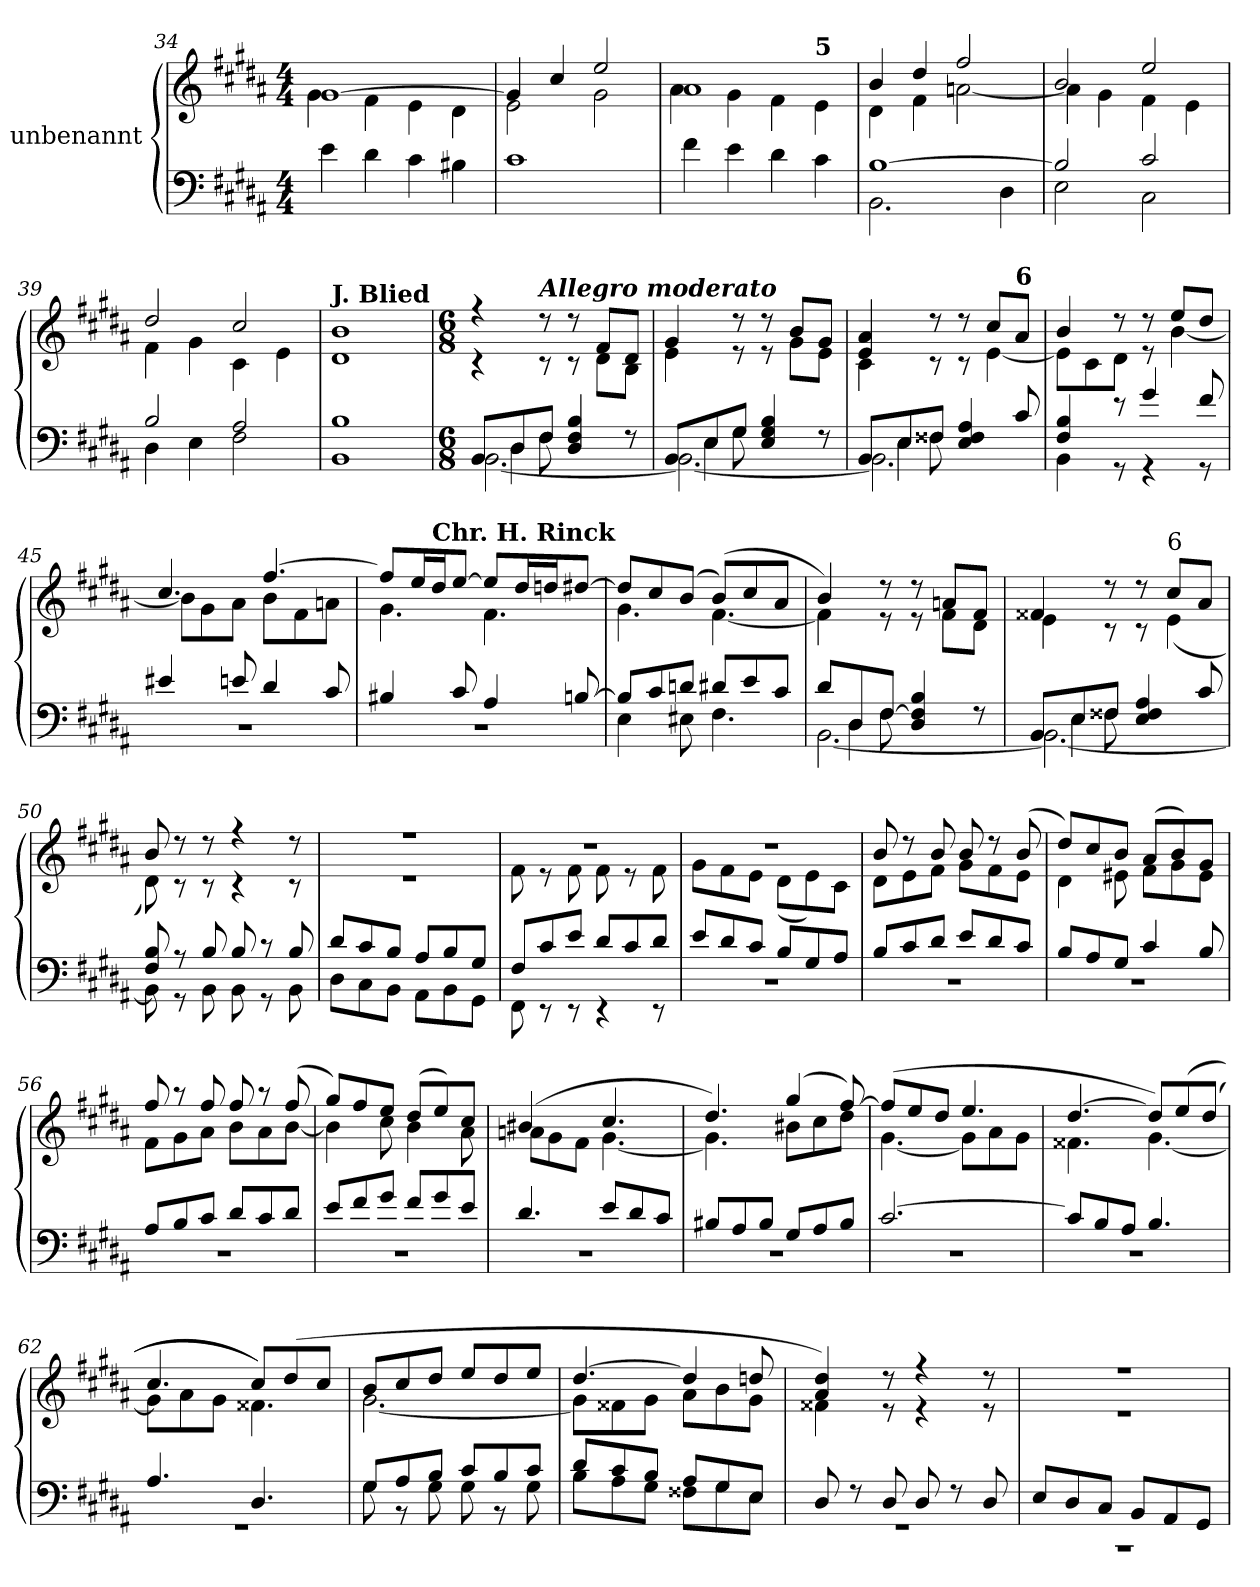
**kern	**kern
*part1	*part1
*staff2	*staff1
*I"unbenannt	*
*clefF4	*clefG2
*k[f#c#g#d#a#]	*k[f#c#g#d#a#]
*M4/4	*M4/4
=34	=34
*	*^
4e\	[1g#	4g#\
4d#\	.	4f#\
4c#\	.	4e\
4B#X\	.	4d#\
=35	=35	=35
1c#	4g#/]	2e\
.	4cc#/	.
.	2ee/	2g#\
=36	=36	=36
4f#\	1a#	4a#\
4e\	.	4g#\
4d#\	.	4f#\
!	!	!LO:TX:a:B:t=5
4c#\	.	4e\
=37	=37	=37
*^	*	*
[1B	2.BB\	4b/	4d#\
.	.	4dd#/	4f#\
.	.	2ff#/	[2an\
.	4D#\	.	.
=38	=38	=38	=38
2B/]	2E\	2b/	4a\]
.	.	.	4g#\
2c#/	2C#\	2ee/	4f#\
.	.	.	4e\
!!LO:LB:g=z	!!
=39	=39	=39	=39
2B/	4D#\	2dd#/	4f#\
.	4E\	.	4g#\
2A#/	2F#\	2cc#/	4c#\
.	.	.	4e\
=40	=40	=40	=40
!	!	!LO:TX:a:B:t=J. Blied	!
1B	1BB	1b	1d#
*v	*v	*	*
!!LO:LB:g=z	!!
=41	=41	=41
*M6/8	*M6/8	*
*^	*	*
*	*^	*	*
*	*	*^	*	*
8BB/L	[2.BB\	4ryy	8ryy	4r	4r
8D#/	.	.	4D#\	.	.
!	!	!	!	!LO:TX:a:Bi:t=Allegro moderato	!
8F#/J	.	8F#\	.	8r	8r
4D#/ 4F#/ 4B/	.	4.ryy	4.ryy	8r	8r
.	.	.	.	8f#/L	8d#\L
8r	.	.	.	8d#/J	8B\J
=42	=42	=42	=42	=42	=42
8BB/L	2.BB\_	4ryy	8ryy	4g#/	4e\
8E/	.	.	4E\	.	.
8G#/J	.	8G#\	.	8r	8r
4E/ 4G#/ 4B/	.	4.ryy	4.ryy	8r	8r
.	.	.	.	8b/L	8g#\L
8r	.	.	.	8g#/J	8e\J
=43	=43	=43	=43	=43	=43
8BB/L	2.BB\]	4ryy	8ryy	4e/ 4a#/	4c#\
8E/	.	.	4E\	.	.
8F##X/J	.	8F##\	.	8r	8r
4E/ 4F##/ 4A#/	.	4.ryy	4.ryy	8r	8r
.	.	.	.	8cc#/L	[4e\
!	!	!	!	!LO:TX:a:B:t=6	!
8c#/	.	.	.	8a#/J	.
*	*v	*v	*v	*	*
=44	=44	=44	=44
4F#/ 4B/	4BB\	4b/	8e\L]
.	.	.	8c#\
8r	8r	8r	8d#\J
4g#/	4r	8r	8r
.	.	8ee/L	[4b\
8f#/	8r	8dd#/J	.
!!LO:LB:g=z	!!
=45	=45	=45	=45
4e#X/	2.r	4.cc#/	8b\L]
.	.	.	8g#\
8en/	.	.	8a#\J
4d#/	.	[4.ff#/	8b\L
.	.	.	8f#\
8c#/	.	.	8an\J
=46	=46	=46	=46
4B#X/	2.r	8ff#/L]	4.g#\
.	.	16ee/L	.
!	!	!LO:TX:a:B:t=Chr. H. Rinck	!
.	.	16dd#/J	.
8c#/	.	[8ee/J	.
4A#/	.	8ee/L]	4.f#\
.	.	16dd#/L	.
.	.	16ddn/J	.
[8Bn/	.	[8dd#X/J	.
!!LO:PB:g=z	!!
=47	=47	=47	=47
8B/L]	4E\	8dd#/L]	4.g#\
8c#/	.	8cc#/	.
8dn/J	8E#X\	(8b/J	.
8d#X/L	4.F#\	(8b/L)	[4.f#\
8e/	.	8cc#/	.
8c#/J	.	8a#/J	.
=48	=48	=48	=48
*^	*^	*	*
8d#/L	[2.BB\	4ryy	8ryy	4b/)	4f#\]
8D#/	.	.	4D#\	.	.
[8F#/J	.	8F#\	.	8r	8r
4D#/ 4F#/] 4B/	.	4.ryy	4.ryy	8r	8r
.	.	.	.	8an/L	8f#\L
8r	.	.	.	8f#/J	8d#\J
=49	=49	=49	=49	=49	=49
8BB/L	2.BB\_	4ryy	8ryy	4f##X/	4e\
8E/	.	.	4E\	.	.
8F##X/J	.	8F##\	.	8r	8r
4E/ 4F##/ 4A#/	.	4.ryy	4.ryy	8r	8r
!	!	!	!	!LO:TX:a:t=6	!
.	.	.	.	8cc#/L	(4e\
8c#/	.	.	.	8a#/J	.
*	*v	*v	*v	*	*
=50	=50	=50	=50
8F#/ 8B/	8BB\]	8b/	8d#\)
8r	8r	8r	8r
8B/	8BB\	8r	8r
8B/	8BB\	4r	4r
8r	8r	.	.
8B/	8BB\	8r	8r
!!LO:LB:g=z	!!
=51	=51	=51	=51
8d#/L	8D#\L	2.r	2.r
8c#/	8C#\	.	.
8B/J	8BB\J	.	.
8A#/L	8AA#\L	.	.
8B/	8BB\	.	.
8G#/J	8GG#\J	.	.
=52	=52	=52	=52
8F#/L	8FF#\	2.r	8f#\
8c#/	8r	.	8r
8e/J	8r	.	8f#\
8d#/L	4r	.	8f#\
8c#/	.	.	8r
8d#/J	8r	.	8f#\
!!LO:LB:g=z	!!
=53	=53	=53	=53
8e/L	2.r	2.r	8g#\L
8d#/	.	.	8f#\
8c#/J	.	.	8e\J
8B/L	.	.	(8d#\L
8G#/	.	.	8e\)
8A#/J	.	.	8c#\J
=54	=54	=54	=54
8B/L	2.r	8b/	8d#\L
8c#/	.	8r	8e\
8d#/J	.	8b/	8f#\J
8e/L	.	8b/	8g#\L
8d#/	.	8r	8f#\
8c#/J	.	(8b/	8e\J
=55	=55	=55	=55
8B/L	2.r	8dd#/L)	4d#\
8A#/	.	8cc#/	.
8G#/J	.	8b/J	8e#X\
4c#/	.	(8a#/L	8f#\L
.	.	8b/)	8g#\
8B/	.	8g#/J	8e#\J
=56	=56	=56	=56
8A#/L	2.r	8ff#/	8f#\L
8B/	.	8r	8g#\
8c#/J	.	8ff#/	8a#\J
8d#/L	.	8ff#/	8b\L
8c#/	.	8r	8a#\
8d#/J	.	(8ff#/	[8b\J
!!LO:LB:g=z	!!
=57	=57	=57	=57
8e/L	2.r	8gg#/L)	4b\]
8f#/	.	8ff#/	.
8g#/J	.	8ee/J	8cc#\
8f#/L	.	(8dd#/L	4b\
8g#/	.	8ee/)	.
8e/J	.	8cc#/J	8a#\
=58	=58	=58	=58
4.d#/	2.r	(4b#X/	8an\L
.	.	.	8g#\
.	.	8ryy	8f#\J
8e/L	.	4.cc#/	[4.g#\
8d#/	.	.	.
8c#/J	.	.	.
=59	=59	=59	=59
8B#X/L	2.r	4.dd#/)	4.g#\]
8A#/	.	.	.
8B#/J	.	.	.
8G#/L	.	(4gg#/	8b#X\L
8A#/	.	.	8cc#\
8B#/J	.	[8ff#/)	8dd#\J
!!LO:LB:g=z	!!
=60	=60	=60	=60
[2.c#/	2.r	(8ff#/L]	[4.g#\
.	.	8ee/	.
.	.	8dd#/J	.
.	.	4.ee/	8g#\L]
.	.	.	8a#\
.	.	.	8g#\J
=61	=61	=61	=61
8c#/L]	2.r	[4.dd#/	4.f##X\
8B/	.	.	.
8A#/J	.	.	.
4.B/	.	8dd#/L])	[4.g#\
.	.	(8ee/	.
.	.	(8dd#/J	.
=62	=62	=62	=62
4.A#/	2.r	4.cc#/	8g#\L]
.	.	.	8a#\
.	.	.	8g#\J
4.D#/	.	8cc#/L))	4.f##X\
.	.	(8dd#/	.
.	.	8cc#/J	.
=63	=63	=63	=63
8G#/L	8G#\	8b/L	[2.g#\
8A#/	8r	8cc#/	.
8B/J	8G#\	8dd#/J	.
8c#/L	8G#\	8ee/L	.
8B/	8r	8dd#/	.
8c#/J	8G#\	8ee/J	.
!!LO:PB:g=z	!!
=64	=64	=64	=64
8d#/L	8B\L	[4.dd#/	8g#\L]
8c#/	8A#\	.	8f##X\
8B/J	8G#\J	.	8g#\J
8A#/L	8F##X\L	4dd#/]	8a#\L
8G#/	8G#\	.	8b\
8E/J	8E\J	8ddn/	8g#\J
=65	=65	=65	=65
8D#/	2.r	4a#/ 4dd#/)	4f##X\
8r	.	.	.
8D#/	.	8r	8r
8D#/	.	4r	4r
8r	.	.	.
8D#/	.	8r	8r
=66	=66	=66	=66
8E/L	2.r	2.r	2.r
8D#/	.	.	.
8C#/J	.	.	.
8BB/L	.	.	.
8AA#/	.	.	.
8GG#/J	.	.	.
*v	*v	*	*
*	*v	*v
=	=
*-	*-
